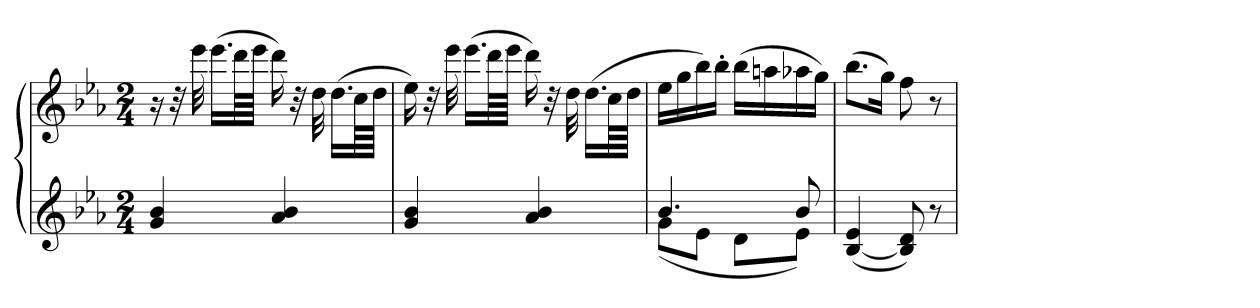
**kern	**kern
*part1	*part1
*staff2	*staff1
*clefG2	*clefG2
*k[b-e-a-]	*k[b-e-a-]
*E-:	*E-:
*M2/4	*M2/4
=	=
4g 4b-	16r
.	32r
.	32eee-
.	(16.eee-LL
.	64dddLL
.	64eee-JJJJ
4a- 4b-	16ddd)
.	32r
.	32dd
.	(16.ddLL
.	64ccLL
.	64ddJJJJ
=72	=72
4g 4b-	16ee-)
.	32r
.	32eee-
.	(16.eee-LL
.	64dddLL
.	64eee-JJJJ
4a- 4b-	16ddd)
.	32r
.	32dd
.	(16.ddLL
.	64ccLL
.	64ddJJJJ
=73	=73
*^	*
4.b-	(8gL	16ee-LL
.	.	16gg
.	8e-J	16bb-)
.	.	16bb-'JJ
.	8dL	(16bb-LL
.	.	16aan
8b-	8e-J)	16aa-X
.	.	16ggJJ)
*v	*v	*
=74	=74
([4B- 4e-	(8.bb-L
.	16ggJk)
8B-] 8d)	8ff
8r	8r
=	=
*-	*-
